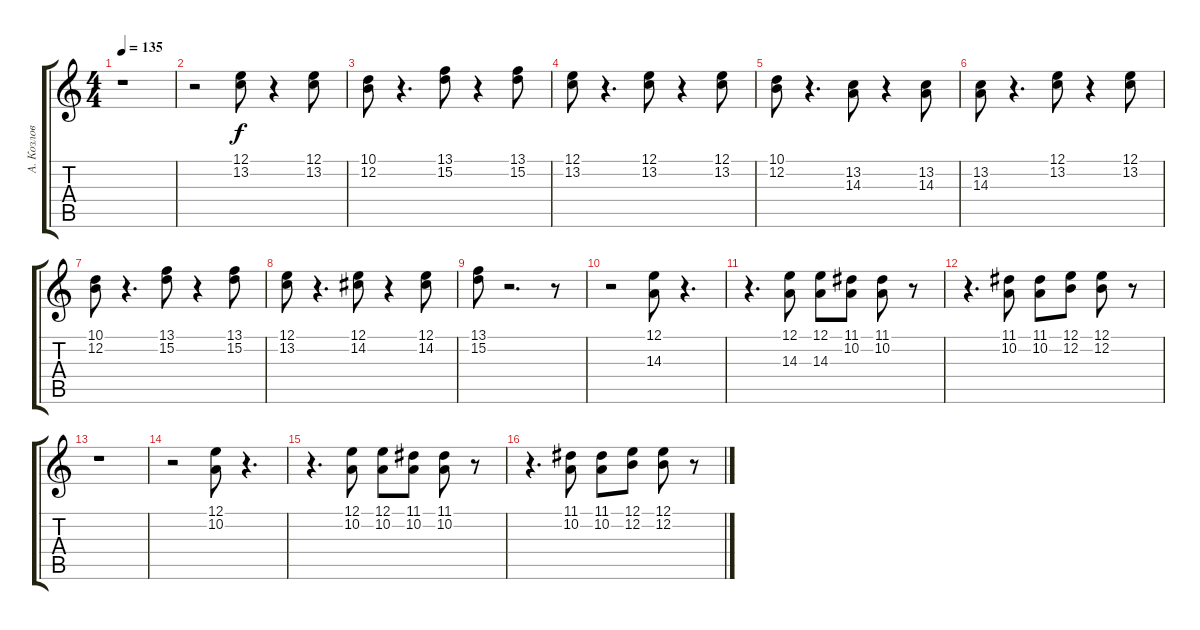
\track ("А. Козлов" "А. Козлов") {instrument orchestrahit}
\staff {score tabs}
\tuning (E4 B3 G3 D3 A2 E2) {hide}
\ts (4 4)
\tempo 135
\clef g2
\ks c
r.1{dy f} |
r.2{instrument tremolostrings} (12.1 13.2).8 r.4 (12.1 13.2).8 |
(10.1 12.2).8 r.4{d} (13.1 15.2).8 r.4 (13.1 15.2).8 |
(12.1 13.2).8 r.4{d} (12.1 13.2).8 r.4 (12.1 13.2).8 |
(10.1 12.2).8 r.4{d} (13.2 14.3).8 r.4 (13.2 14.3).8 |
(13.2 14.3).8 r.4{d} (12.1 13.2).8 r.4 (12.1 13.2).8 |
(10.1 12.2).8 r.4{d} (13.1 15.2).8 r.4 (13.1 15.2).8 |
(12.1 13.2).8 r.4{d} (12.1 14.2).8 r.4 (12.1 14.2).8 |
(13.1 15.2).8 r.2{d} r.8 |
r.2{instrument orchestrahit} (12.1 14.3).8 r.4{d} |
r.4{d} (12.1 14.3).8 (12.1 14.3).8 (11.1 10.2).8 (11.1 10.2).8 r.8 |
r.4{d} (11.1 10.2).8 (11.1 10.2).8 (12.1 12.2).8 (12.1 12.2).8 r.8 |
r.1 |
r.2 (12.1 10.2).8 r.4{d} |
r.4{d} (12.1 10.2).8 (12.1 10.2).8 (11.1 10.2).8 (11.1 10.2).8 r.8 |
r.4{d} (11.1 10.2).8 (11.1 10.2).8 (12.1 12.2).8 (12.1 12.2).8 r.8
